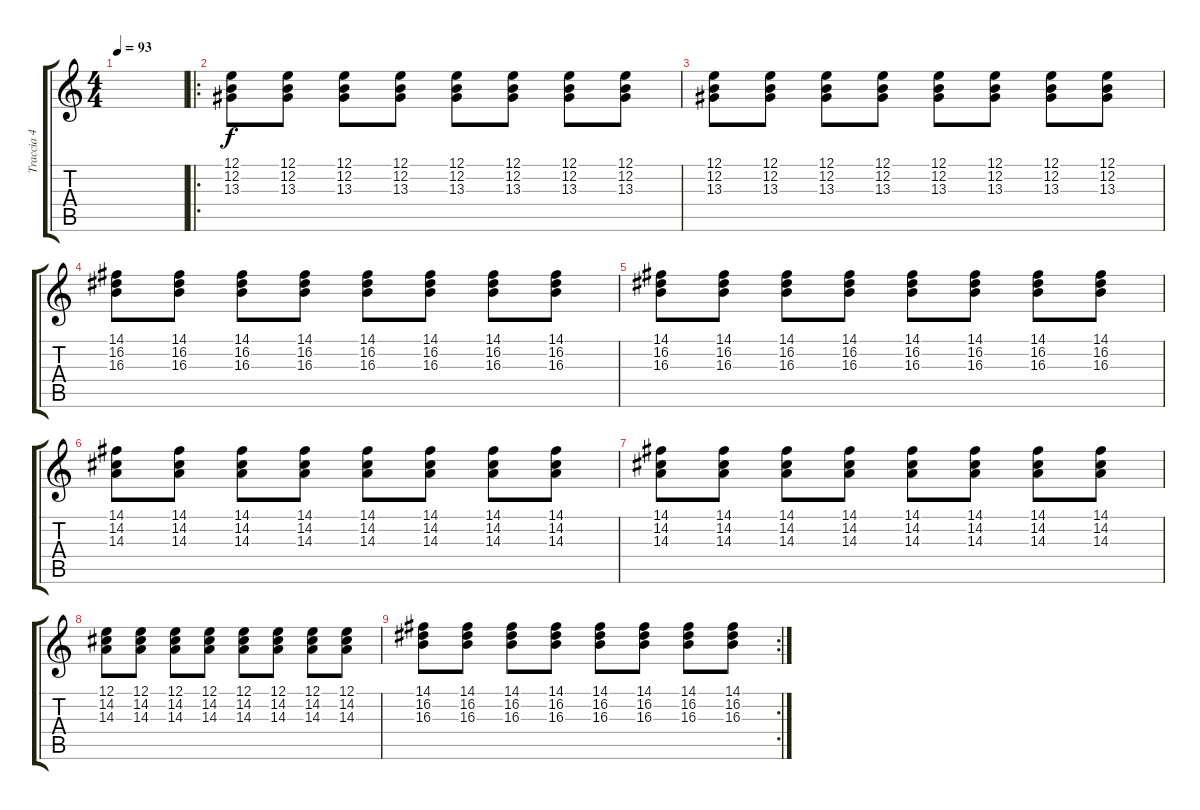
\track ("Traccia 4" "Traccia 4") {instrument brightacousticpiano}
\staff {score tabs}
\tuning (E4 B3 G3 D3 A2 E2) {hide}
\ts (4 4)
\tempo 93
\clef g2
\ks c
|
\ro
(12.1 12.2 13.3).8 (12.1 12.2 13.3).8 (12.1 12.2 13.3).8 (12.1 12.2 13.3).8 (12.1 12.2 13.3).8 (12.1 12.2 13.3).8 (12.1 12.2 13.3).8 (12.1 12.2 13.3).8 |
(12.1 12.2 13.3).8 (12.1 12.2 13.3).8 (12.1 12.2 13.3).8 (12.1 12.2 13.3).8 (12.1 12.2 13.3).8 (12.1 12.2 13.3).8 (12.1 12.2 13.3).8 (12.1 12.2 13.3).8 |
(14.1 16.2 16.3).8 (14.1 16.2 16.3).8 (14.1 16.2 16.3).8 (14.1 16.2 16.3).8 (14.1 16.2 16.3).8 (14.1 16.2 16.3).8 (14.1 16.2 16.3).8 (14.1 16.2 16.3).8 |
(14.1 16.2 16.3).8 (14.1 16.2 16.3).8 (14.1 16.2 16.3).8 (14.1 16.2 16.3).8 (14.1 16.2 16.3).8 (14.1 16.2 16.3).8 (14.1 16.2 16.3).8 (14.1 16.2 16.3).8 |
(14.1 14.2 14.3).8 (14.1 14.2 14.3).8 (14.1 14.2 14.3).8 (14.1 14.2 14.3).8 (14.1 14.2 14.3).8 (14.1 14.2 14.3).8 (14.1 14.2 14.3).8 (14.1 14.2 14.3).8 |
(14.1 14.2 14.3).8 (14.1 14.2 14.3).8 (14.1 14.2 14.3).8 (14.1 14.2 14.3).8 (14.1 14.2 14.3).8 (14.1 14.2 14.3).8 (14.1 14.2 14.3).8 (14.1 14.2 14.3).8 |
(12.1 14.2 14.3).8 (12.1 14.2 14.3).8 (12.1 14.2 14.3).8 (12.1 14.2 14.3).8 (12.1 14.2 14.3).8 (12.1 14.2 14.3).8 (12.1 14.2 14.3).8 (12.1 14.2 14.3).8 |
\rc 2
(14.1 16.2 16.3).8 (14.1 16.2 16.3).8 (14.1 16.2 16.3).8 (14.1 16.2 16.3).8 (14.1 16.2 16.3).8 (14.1 16.2 16.3).8 (14.1 16.2 16.3).8 (14.1 16.2 16.3).8
